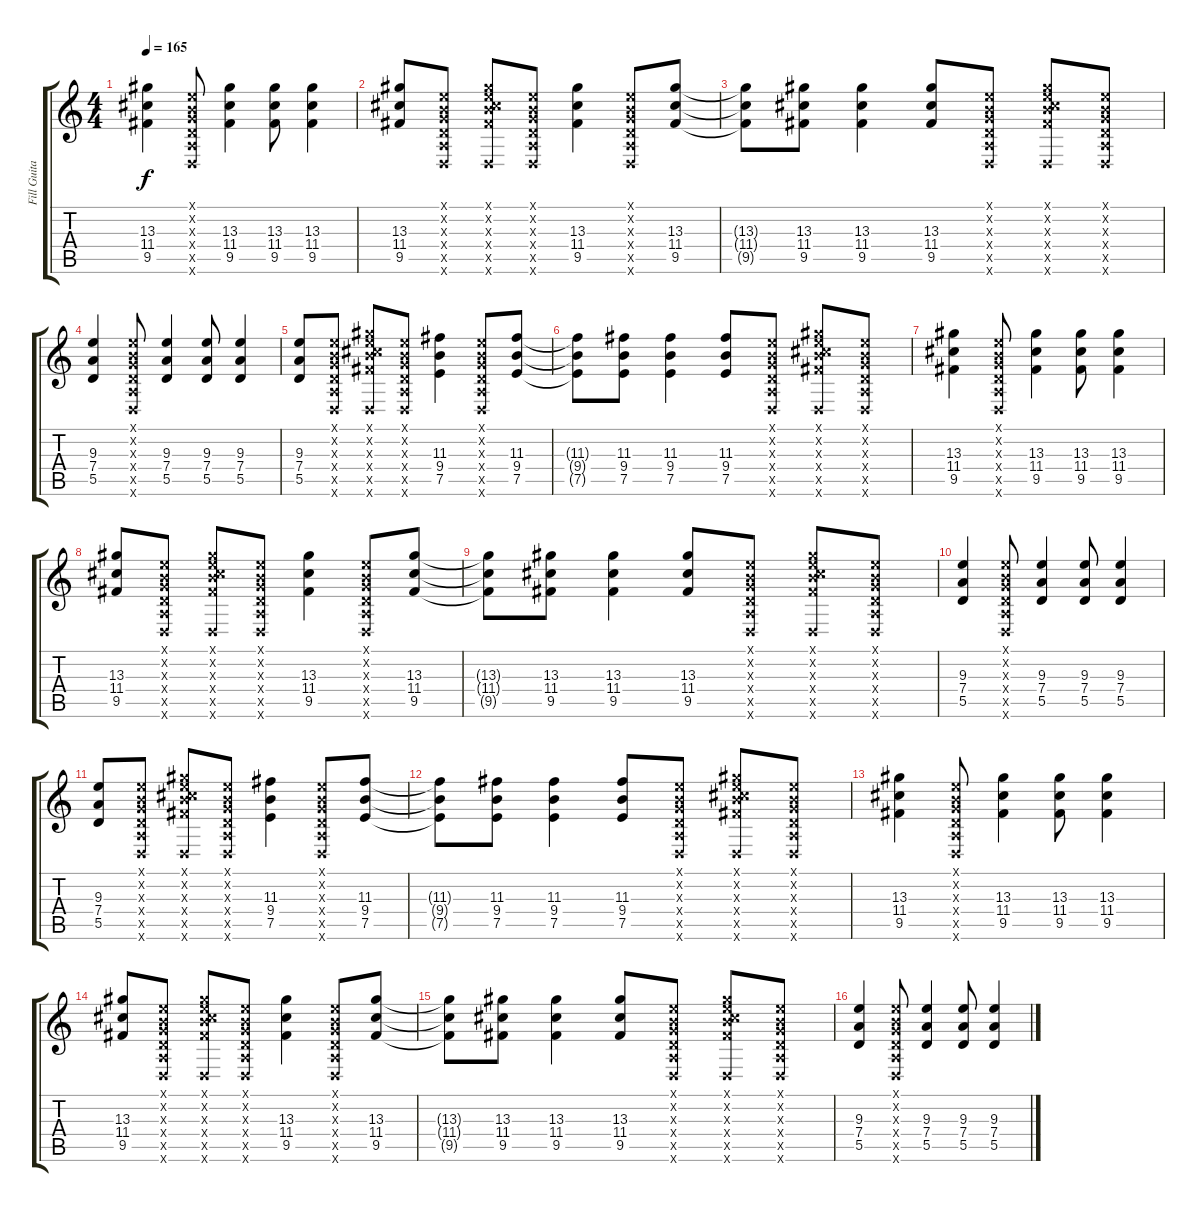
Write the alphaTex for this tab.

\track ("Fill Guitar (Acoustic Breakdown)" "Fill Guita") {instrument acousticguitarsteel}
\staff {score tabs}
\tuning (E4 B3 G3 D3 A2 D2) {hide}
\ts (4 4)
\tempo 165
\clef g2
\ks c
(13.3 11.4 9.5).4{dy f instrument acousticguitarsteel} (0.1{x} 0.2{x} 0.3{x} 0.4{x} 0.5{x} 0.6{x}).8 (13.3 11.4 9.5).4 (13.3 11.4 9.5).8 (13.3 11.4 9.5).4 |
(13.3 11.4 9.5).8 (0.1{x} 0.2{x} 0.3{x} 0.4{x} 0.5{x} 0.6{x}).8 (0.1{x} 0.2{x} 13.3{x} 11.4{x} 9.5{x} 0.6{x}).8 (0.1{x} 0.2{x} 0.3{x} 0.4{x} 0.5{x} 0.6{x}).8 (13.3 11.4 9.5).4{instrument acousticguitarsteel} (0.1{x} 0.2{x} 0.3{x} 0.4{x} 0.5{x} 0.6{x}).8 (13.3 11.4 9.5).8 |
(13.3{t} 11.4{t} 9.5{t}).8 (13.3 11.4 9.5).8 (13.3 11.4 9.5).4 (13.3 11.4 9.5).8 (0.1{x} 0.2{x} 0.3{x} 0.4{x} 0.5{x} 0.6{x}).8 (0.1{x} 0.2{x} 13.3{x} 11.4{x} 9.5{x} 0.6{x}).8 (0.1{x} 0.2{x} 0.3{x} 0.4{x} 0.5{x} 0.6{x}).8 |
(9.3 7.4 5.5).4{instrument acousticguitarsteel} (0.1{x} 0.2{x} 0.3{x} 0.4{x} 0.5{x} 0.6{x}).8 (9.3 7.4 5.5).4 (9.3 7.4 5.5).8 (9.3 7.4 5.5).4 |
(9.3 7.4 5.5).8 (0.1{x} 0.2{x} 0.3{x} 0.4{x} 0.5{x} 0.6{x}).8 (0.1{x} 0.2{x} 13.3{x} 11.4{x} 9.5{x} 0.6{x}).8 (0.1{x} 0.2{x} 0.3{x} 0.4{x} 0.5{x} 0.6{x}).8 (11.3 9.4 7.5).4{instrument acousticguitarsteel} (0.1{x} 0.2{x} 0.3{x} 0.4{x} 0.5{x} 0.6{x}).8 (11.3 9.4 7.5).8 |
(11.3{t} 9.4{t} 7.5{t}).8 (11.3 9.4 7.5).8 (11.3 9.4 7.5).4 (11.3 9.4 7.5).8 (0.1{x} 0.2{x} 0.3{x} 0.4{x} 0.5{x} 0.6{x}).8 (0.1{x} 0.2{x} 13.3{x} 11.4{x} 9.5{x} 0.6{x}).8 (0.1{x} 0.2{x} 0.3{x} 0.4{x} 0.5{x} 0.6{x}).8 |
(13.3 11.4 9.5).4{instrument acousticguitarsteel} (0.1{x} 0.2{x} 0.3{x} 0.4{x} 0.5{x} 0.6{x}).8 (13.3 11.4 9.5).4 (13.3 11.4 9.5).8 (13.3 11.4 9.5).4 |
(13.3 11.4 9.5).8 (0.1{x} 0.2{x} 0.3{x} 0.4{x} 0.5{x} 0.6{x}).8 (0.1{x} 0.2{x} 13.3{x} 11.4{x} 9.5{x} 0.6{x}).8 (0.1{x} 0.2{x} 0.3{x} 0.4{x} 0.5{x} 0.6{x}).8 (13.3 11.4 9.5).4{instrument acousticguitarsteel} (0.1{x} 0.2{x} 0.3{x} 0.4{x} 0.5{x} 0.6{x}).8 (13.3 11.4 9.5).8 |
(13.3{t} 11.4{t} 9.5{t}).8 (13.3 11.4 9.5).8 (13.3 11.4 9.5).4 (13.3 11.4 9.5).8 (0.1{x} 0.2{x} 0.3{x} 0.4{x} 0.5{x} 0.6{x}).8 (0.1{x} 0.2{x} 13.3{x} 11.4{x} 9.5{x} 0.6{x}).8 (0.1{x} 0.2{x} 0.3{x} 0.4{x} 0.5{x} 0.6{x}).8 |
(9.3 7.4 5.5).4{instrument acousticguitarsteel} (0.1{x} 0.2{x} 0.3{x} 0.4{x} 0.5{x} 0.6{x}).8 (9.3 7.4 5.5).4 (9.3 7.4 5.5).8 (9.3 7.4 5.5).4 |
(9.3 7.4 5.5).8 (0.1{x} 0.2{x} 0.3{x} 0.4{x} 0.5{x} 0.6{x}).8 (0.1{x} 0.2{x} 13.3{x} 11.4{x} 9.5{x} 0.6{x}).8 (0.1{x} 0.2{x} 0.3{x} 0.4{x} 0.5{x} 0.6{x}).8 (11.3 9.4 7.5).4{instrument acousticguitarsteel} (0.1{x} 0.2{x} 0.3{x} 0.4{x} 0.5{x} 0.6{x}).8 (11.3 9.4 7.5).8 |
(11.3{t} 9.4{t} 7.5{t}).8 (11.3 9.4 7.5).8 (11.3 9.4 7.5).4 (11.3 9.4 7.5).8 (0.1{x} 0.2{x} 0.3{x} 0.4{x} 0.5{x} 0.6{x}).8 (0.1{x} 0.2{x} 13.3{x} 11.4{x} 9.5{x} 0.6{x}).8 (0.1{x} 0.2{x} 0.3{x} 0.4{x} 0.5{x} 0.6{x}).8 |
(13.3 11.4 9.5).4{instrument acousticguitarsteel} (0.1{x} 0.2{x} 0.3{x} 0.4{x} 0.5{x} 0.6{x}).8 (13.3 11.4 9.5).4 (13.3 11.4 9.5).8 (13.3 11.4 9.5).4 |
(13.3 11.4 9.5).8 (0.1{x} 0.2{x} 0.3{x} 0.4{x} 0.5{x} 0.6{x}).8 (0.1{x} 0.2{x} 13.3{x} 11.4{x} 9.5{x} 0.6{x}).8 (0.1{x} 0.2{x} 0.3{x} 0.4{x} 0.5{x} 0.6{x}).8 (13.3 11.4 9.5).4{instrument acousticguitarsteel} (0.1{x} 0.2{x} 0.3{x} 0.4{x} 0.5{x} 0.6{x}).8 (13.3 11.4 9.5).8 |
(13.3{t} 11.4{t} 9.5{t}).8 (13.3 11.4 9.5).8 (13.3 11.4 9.5).4 (13.3 11.4 9.5).8 (0.1{x} 0.2{x} 0.3{x} 0.4{x} 0.5{x} 0.6{x}).8 (0.1{x} 0.2{x} 13.3{x} 11.4{x} 9.5{x} 0.6{x}).8 (0.1{x} 0.2{x} 0.3{x} 0.4{x} 0.5{x} 0.6{x}).8 |
(9.3 7.4 5.5).4{instrument acousticguitarsteel} (0.1{x} 0.2{x} 0.3{x} 0.4{x} 0.5{x} 0.6{x}).8 (9.3 7.4 5.5).4 (9.3 7.4 5.5).8 (9.3 7.4 5.5).4
